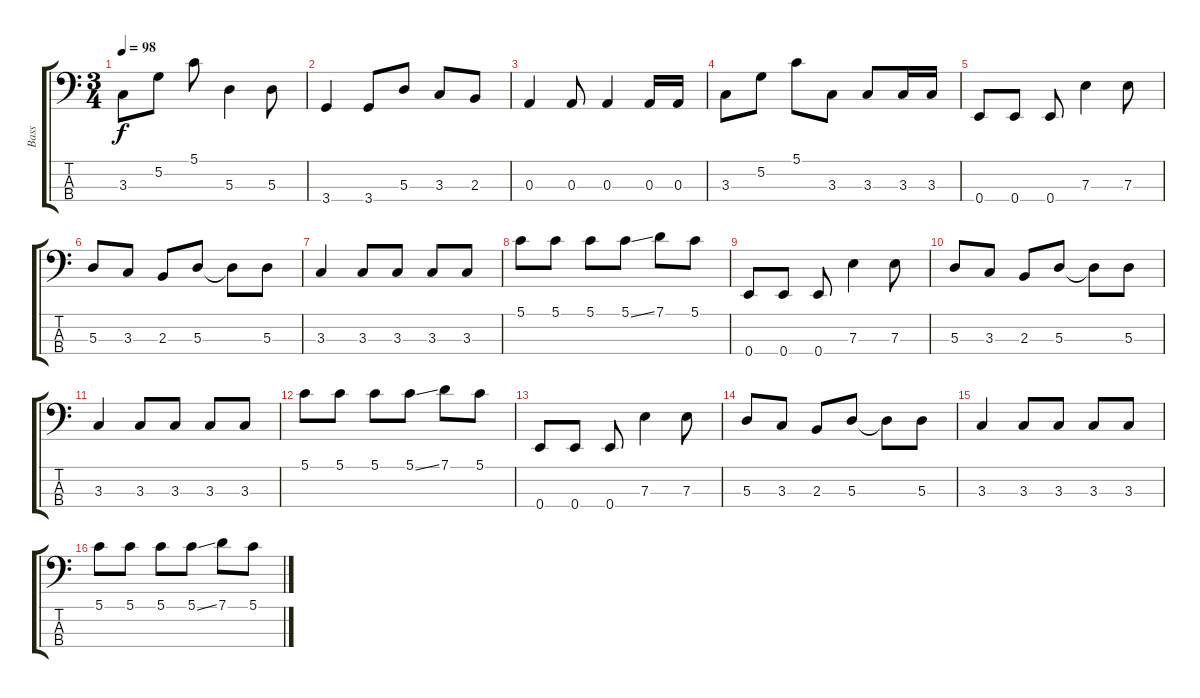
\track ("Bass" "Bass") {instrument electricbassfinger}
\staff {score tabs}
\tuning (G2 D2 A1 E1) {hide}
\ts (3 4)
\tempo 98
\clef f4
\ks c
3.3.8{dy f} 5.2.8 5.1.8 5.3.4 5.3.8 |
3.4.4 3.4.8 5.3.8 3.3.8 2.3.8 |
0.3.4 0.3.8 0.3.4 0.3.16 0.3.16 |
3.3.8 5.2.8 5.1.8 3.3.8 3.3.8 3.3.16 3.3.16 |
0.4.8 0.4.8 0.4.8 7.3.4 7.3.8 |
5.3.8 3.3.8 2.3.8 5.3.8 5.3{t}.8 5.3.8 |
3.3.4 3.3.8 3.3.8 3.3.8 3.3.8 |
5.1.8 5.1.8 5.1.8 5.1{ss}.8 7.1.8 5.1.8 |
0.4.8 0.4.8 0.4.8 7.3.4 7.3.8 |
5.3.8 3.3.8 2.3.8 5.3.8 5.3{t}.8 5.3.8 |
3.3.4 3.3.8 3.3.8 3.3.8 3.3.8 |
5.1.8 5.1.8 5.1.8 5.1{ss}.8 7.1.8 5.1.8 |
0.4.8 0.4.8 0.4.8 7.3.4 7.3.8 |
5.3.8 3.3.8 2.3.8 5.3.8 5.3{t}.8 5.3.8 |
3.3.4 3.3.8 3.3.8 3.3.8 3.3.8 |
5.1.8 5.1.8 5.1.8 5.1{ss}.8 7.1.8 5.1.8
